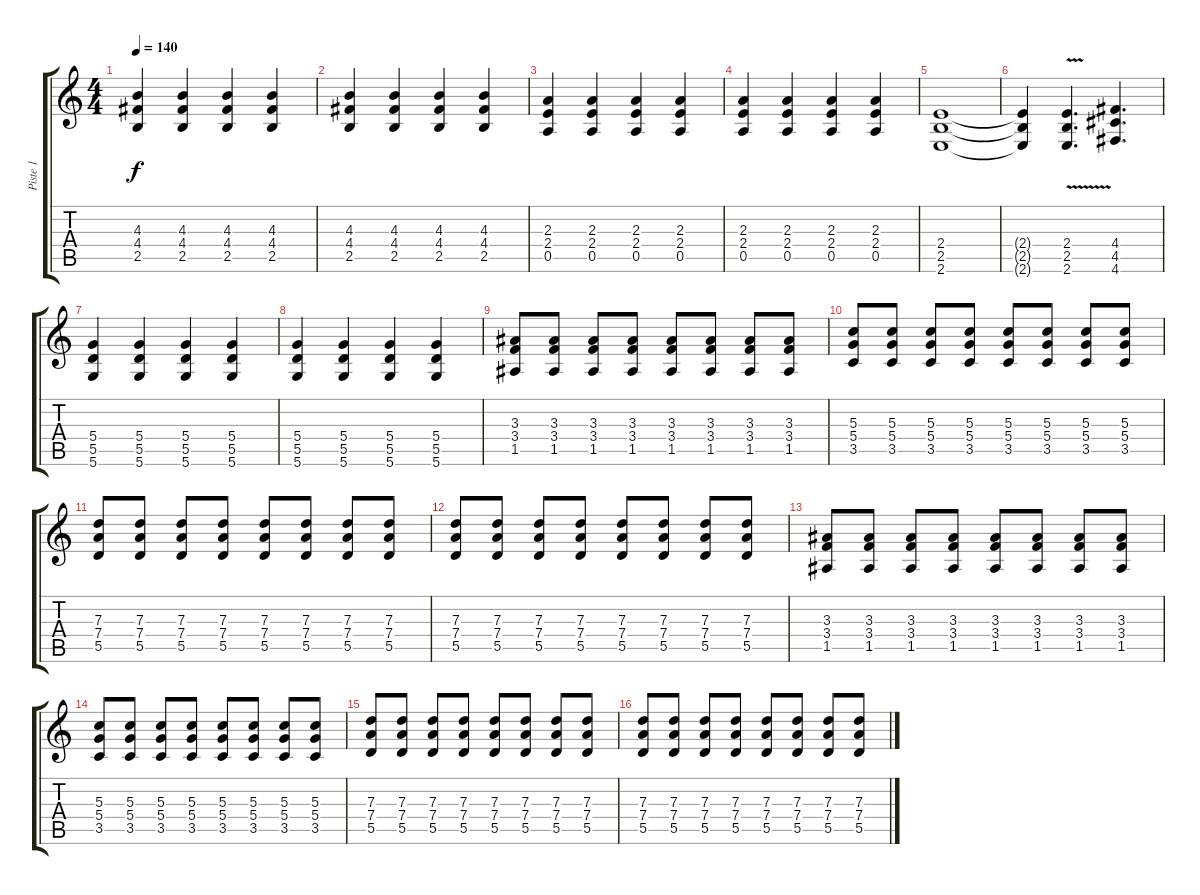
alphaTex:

\track ("Piste 1" "Piste 1") {instrument acousticguitarsteel}
\staff {score tabs}
\tuning (E4 B3 G3 D3 A2 D2) {hide}
\ts (4 4)
\tempo 140
\clef g2
\ks c
(4.3 4.4 2.5).4{dy f} (4.3 4.4 2.5).4 (4.3 4.4 2.5).4 (4.3 4.4 2.5).4 |
(4.3 4.4 2.5).4 (4.3 4.4 2.5).4 (4.3 4.4 2.5).4 (4.3 4.4 2.5).4 |
(2.3 2.4 0.5).4 (2.3 2.4 0.5).4 (2.3 2.4 0.5).4 (2.3 2.4 0.5).4 |
(2.3 2.4 0.5).4 (2.3 2.4 0.5).4 (2.3 2.4 0.5).4 (2.3 2.4 0.5).4 |
(2.4 2.5 2.6).1 |
(2.4{t} 2.5{t} 2.6{t}).4 (2.4 2.5 2.6{v}).4{d} (4.4 4.5 4.6).4{d} |
(5.4 5.5 5.6).4 (5.4 5.5 5.6).4 (5.4 5.5 5.6).4 (5.4 5.5 5.6).4 |
(5.4 5.5 5.6).4 (5.4 5.5 5.6).4 (5.4 5.5 5.6).4 (5.4 5.5 5.6).4 |
(3.3 3.4 1.5).8 (3.3 3.4 1.5).8 (3.3 3.4 1.5).8 (3.3 3.4 1.5).8 (3.3 3.4 1.5).8 (3.3 3.4 1.5).8 (3.3 3.4 1.5).8 (3.3 3.4 1.5).8 |
(5.3 5.4 3.5).8 (5.3 5.4 3.5).8 (5.3 5.4 3.5).8 (5.3 5.4 3.5).8 (5.3 5.4 3.5).8 (5.3 5.4 3.5).8 (5.3 5.4 3.5).8 (5.3 5.4 3.5).8 |
(7.3 7.4 5.5).8 (7.3 7.4 5.5).8 (7.3 7.4 5.5).8 (7.3 7.4 5.5).8 (7.3 7.4 5.5).8 (7.3 7.4 5.5).8 (7.3 7.4 5.5).8 (7.3 7.4 5.5).8 |
(7.3 7.4 5.5).8 (7.3 7.4 5.5).8 (7.3 7.4 5.5).8 (7.3 7.4 5.5).8 (7.3 7.4 5.5).8 (7.3 7.4 5.5).8 (7.3 7.4 5.5).8 (7.3 7.4 5.5).8 |
(3.3 3.4 1.5).8 (3.3 3.4 1.5).8 (3.3 3.4 1.5).8 (3.3 3.4 1.5).8 (3.3 3.4 1.5).8 (3.3 3.4 1.5).8 (3.3 3.4 1.5).8 (3.3 3.4 1.5).8 |
(5.3 5.4 3.5).8 (5.3 5.4 3.5).8 (5.3 5.4 3.5).8 (5.3 5.4 3.5).8 (5.3 5.4 3.5).8 (5.3 5.4 3.5).8 (5.3 5.4 3.5).8 (5.3 5.4 3.5).8 |
(7.3 7.4 5.5).8 (7.3 7.4 5.5).8 (7.3 7.4 5.5).8 (7.3 7.4 5.5).8 (7.3 7.4 5.5).8 (7.3 7.4 5.5).8 (7.3 7.4 5.5).8 (7.3 7.4 5.5).8 |
(7.3 7.4 5.5).8 (7.3 7.4 5.5).8 (7.3 7.4 5.5).8 (7.3 7.4 5.5).8 (7.3 7.4 5.5).8 (7.3 7.4 5.5).8 (7.3 7.4 5.5).8 (7.3 7.4 5.5).8
